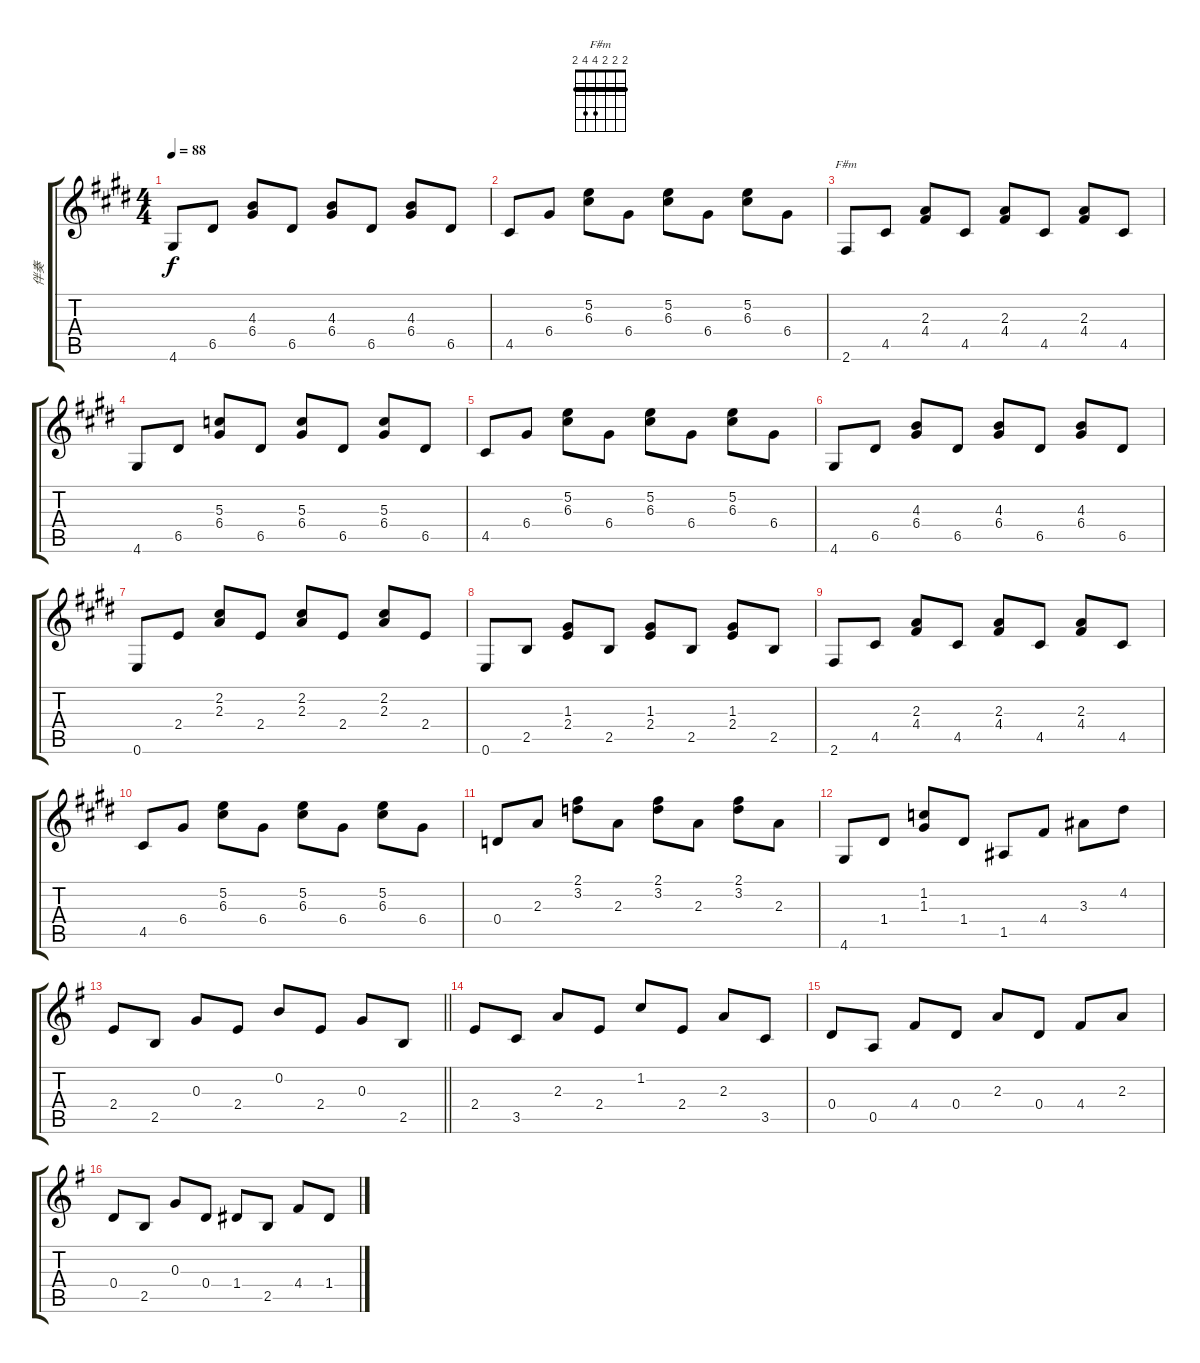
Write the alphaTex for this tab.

\track ("伴奏" "伴奏") {instrument acousticguitarnylon}
\staff {score tabs}
\tuning (E4 B3 G3 D3 A2 E2) {hide}
\chord ("F#m" 2 2 2 4 4 2) {barre 2}
\ts (4 4)
\tempo 88
\clef g2
\ks e
4.6.8{dy f} 6.5.8 (4.3 6.4).8 6.5.8 (4.3 6.4).8 6.5.8 (4.3 6.4).8 6.5.8 |
4.5.8 6.4.8 (5.2 6.3).8 6.4.8 (5.2 6.3).8 6.4.8 (5.2 6.3).8 6.4.8 |
2.6.8{ch "F#m"} 4.5.8 (2.3 4.4).8 4.5.8 (2.3 4.4).8 4.5.8 (2.3 4.4).8 4.5.8 |
4.6.8 6.5.8 (5.3 6.4).8 6.5.8 (5.3 6.4).8 6.5.8 (5.3 6.4).8 6.5.8 |
4.5.8 6.4.8 (5.2 6.3).8 6.4.8 (5.2 6.3).8 6.4.8 (5.2 6.3).8 6.4.8 |
4.6.8 6.5.8 (4.3 6.4).8 6.5.8 (4.3 6.4).8 6.5.8 (4.3 6.4).8 6.5.8 |
0.6.8 2.4.8 (2.2 2.3).8 2.4.8 (2.2 2.3).8 2.4.8 (2.2 2.3).8 2.4.8 |
0.6.8 2.5.8 (1.3 2.4).8 2.5.8 (1.3 2.4).8 2.5.8 (1.3 2.4).8 2.5.8 |
2.6.8 4.5.8 (2.3 4.4).8 4.5.8 (2.3 4.4).8 4.5.8 (2.3 4.4).8 4.5.8 |
4.5.8 6.4.8 (5.2 6.3).8 6.4.8 (5.2 6.3).8 6.4.8 (5.2 6.3).8 6.4.8 |
0.4.8 2.3.8 (2.1 3.2).8 2.3.8 (2.1 3.2).8 2.3.8 (2.1 3.2).8 2.3.8 |
4.6.8 1.4.8 (1.2 1.3).8 1.4.8 1.5.8 4.4.8 3.3.8 4.2.8 |
\barLineRight lightlight
\ks g
2.4.8 2.5.8 0.3.8 2.4.8 0.2.8 2.4.8 0.3.8 2.5.8 |
2.4.8 3.5.8 2.3.8 2.4.8 1.2.8 2.4.8 2.3.8 3.5.8 |
0.4.8 0.5.8 4.4.8 0.4.8 2.3.8 0.4.8 4.4.8 2.3.8 |
0.4.8 2.5.8 0.3.8 0.4.8 1.4.8 2.5.8 4.4.8 1.4.8
